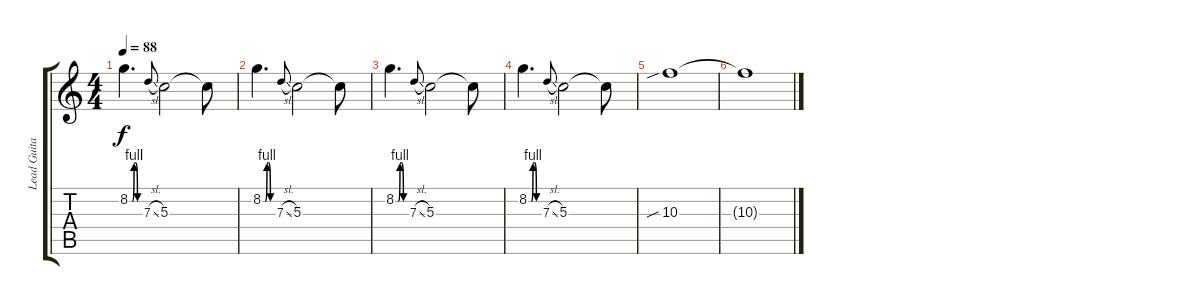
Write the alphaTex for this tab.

\track ("Lead Guitar" "Lead Guita") {instrument distortionguitar}
\staff {score tabs}
\tuning (E4 B3 G3 D3 A2 E2) {hide}
\ts (4 4)
\tempo 88
\clef g2
\ks c
8.2{be (custom 0 0 15 0 25 4 35 4 45 0 60 0)}.4{d dy f} 7.3{sl}.8{gr onbeat} 5.3.2 5.3{t}.8 |
8.2{be (custom 0 0 15 0 25 4 35 4 45 0 60 0)}.4{d} 7.3{sl}.8{gr onbeat} 5.3.2 5.3{t}.8 |
8.2{be (custom 0 0 15 0 25 4 35 4 45 0 60 0)}.4{d} 7.3{sl}.8{gr onbeat} 5.3.2 5.3{t}.8 |
8.2{be (custom 0 0 15 0 25 4 35 4 45 0 60 0)}.4{d} 7.3{sl}.8{gr onbeat} 5.3.2 5.3{t}.8 |
10.3{sib}.1{volume 2} |
10.3{t}.1
